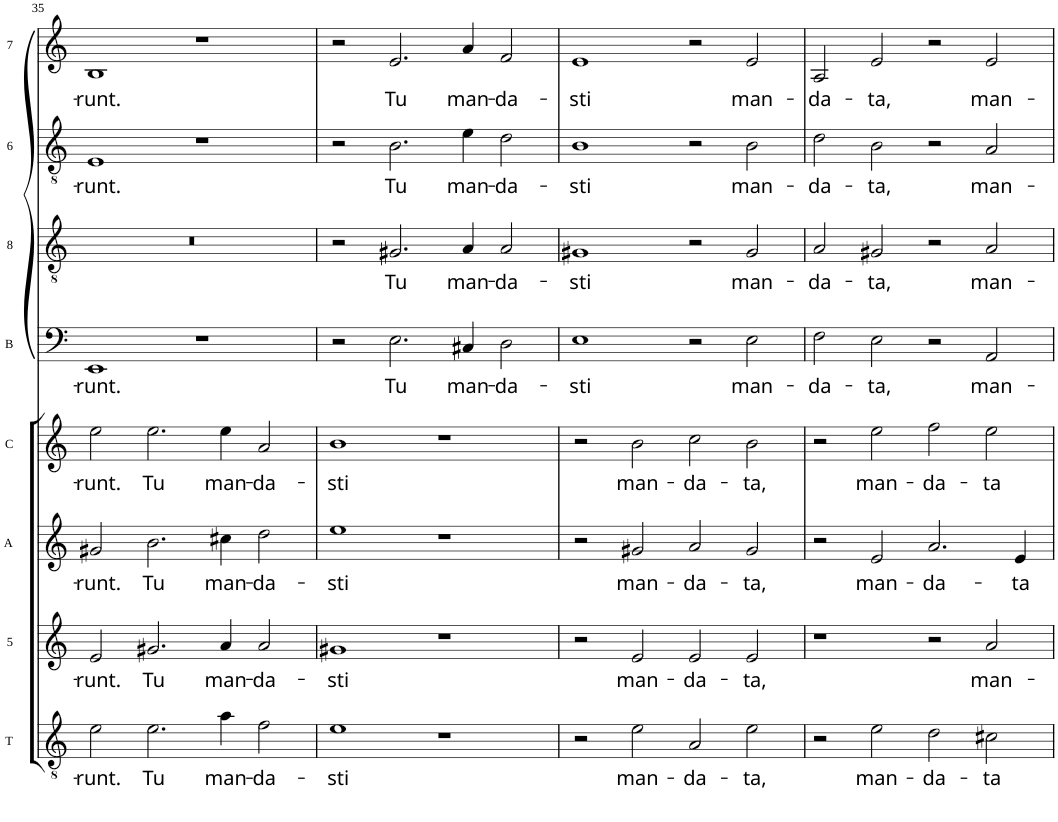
**kern	**text	**kern	**text	**kern	**text	**kern	**text	**kern	**text	**kern	**text	**kern	**text	**kern	**text
*part8	*part8	*part7	*part7	*part6	*part6	*part5	*part5	*part4	*part4	*part3	*part3	*part2	*part2	*part1	*part1
*staff8	*staff8	*staff7	*staff7	*staff6	*staff6	*staff5	*staff5	*staff4	*staff4	*staff3	*staff3	*staff2	*staff2	*staff1	*staff1
*I"Tenor	*	*I"Quinta	*	*I"Altus	*	*I"Cantus	*	*I"Basis	*	*I"Octava	*	*I"Sexta	*	*I"Septima	*
*I'T	*	*	*	*I'A	*	*I'C	*	*I'B	*	*	*	*	*	*	*
!!LO:PB:g=z
*clefGv2	*	*clefG2	*	*clefG2	*	*clefG2	*	*clefF4	*	*clefGv2	*	*clefGv2	*	*clefG2	*
*k[]	*	*k[]	*	*k[]	*	*k[]	*	*k[]	*	*k[]	*	*k[]	*	*k[]	*
*M4/2	*	*M4/2	*	*M4/2	*	*M4/2	*	*M4/2	*	*M4/2	*	*M4/2	*	*M4/2	*
=35	=35	=35	=35	=35	=35	=35	=35	=35	=35	=35	=35	=35	=35	=35	=35
!	!LO:LY:b	!	!LO:LY:b	!	!LO:LY:b	!	!LO:LY:b	!	!LO:LY:b	!	!	!	!LO:LY:b	!	!LO:LY:b
2e\	-runt.	2e/	-runt.	2g#X/	-runt.	2ee\	-runt.	1EE	-runt.	0r	.	1E	-runt.	1B	-runt.
!	!LO:LY:b	!	!LO:LY:b	!	!LO:LY:b	!	!LO:LY:b	!	!	!	!	!	!	!	!
2.e\	Tu	2.g#X/	Tu	2.b\	Tu	2.ee\	Tu	.	.	.	.	.	.	.	.
.	.	.	.	.	.	.	.	1r	.	.	.	1r	.	1r	.
!	!LO:LY:b	!	!LO:LY:b	!	!LO:LY:b	!	!LO:LY:b	!	!	!	!	!	!	!	!
4a\	man-	4a/	man-	4cc#X\	man-	4ee\	man-	.	.	.	.	.	.	.	.
!	!LO:LY:b	!	!LO:LY:b	!	!LO:LY:b	!	!LO:LY:b	!	!	!	!	!	!	!	!
2f\	-da-	2a/	-da-	2dd\	-da-	2a/	-da-	.	.	.	.	.	.	.	.
=36	=36	=36	=36	=36	=36	=36	=36	=36	=36	=36	=36	=36	=36	=36	=36
!	!LO:LY:b	!	!LO:LY:b	!	!LO:LY:b	!	!LO:LY:b	!	!	!	!	!	!	!	!
1e	-sti	1g#X	-sti	1ee	-sti	1b	-sti	2r	.	2r	.	2r	.	2r	.
!	!	!	!	!	!	!	!	!	!LO:LY:b	!	!LO:LY:b	!	!LO:LY:b	!	!LO:LY:b
.	.	.	.	.	.	.	.	2.E\	Tu	2.G#X/	Tu	2.B\	Tu	2.e/	Tu
1r	.	1r	.	1r	.	1r	.	.	.	.	.	.	.	.	.
!	!	!	!	!	!	!	!	!	!LO:LY:b	!	!LO:LY:b	!	!LO:LY:b	!	!LO:LY:b
.	.	.	.	.	.	.	.	4C#X/	man-	4A/	man-	4e\	man-	4a/	man-
!	!	!	!	!	!	!	!	!	!LO:LY:b	!	!LO:LY:b	!	!LO:LY:b	!	!LO:LY:b
.	.	.	.	.	.	.	.	2D\	-da-	2A/	-da-	2d\	-da-	2f/	-da-
=37	=37	=37	=37	=37	=37	=37	=37	=37	=37	=37	=37	=37	=37	=37	=37
!	!	!	!	!	!	!	!	!	!LO:LY:b	!	!LO:LY:b	!	!LO:LY:b	!	!LO:LY:b
2r	.	2r	.	2r	.	2r	.	1E	-sti	1G#X	-sti	1B	-sti	1e	-sti
!	!LO:LY:b	!	!LO:LY:b	!	!LO:LY:b	!	!LO:LY:b	!	!	!	!	!	!	!	!
2e\	man-	2e/	man-	2g#X/	man-	2b\	man-	.	.	.	.	.	.	.	.
!	!LO:LY:b	!	!LO:LY:b	!	!LO:LY:b	!	!LO:LY:b	!	!	!	!	!	!	!	!
2A/	-da-	2e/	-da-	2a/	-da-	2cc\	-da-	2r	.	2r	.	2r	.	2r	.
!	!LO:LY:b	!	!LO:LY:b	!	!LO:LY:b	!	!LO:LY:b	!	!LO:LY:b	!	!LO:LY:b	!	!LO:LY:b	!	!LO:LY:b
2e\	-ta,	2e/	-ta,	2g#/	-ta,	2b\	-ta,	2E\	man-	2G#/	man-	2B\	man-	2e/	man-
=38	=38	=38	=38	=38	=38	=38	=38	=38	=38	=38	=38	=38	=38	=38	=38
!	!	!	!	!	!	!	!	!	!LO:LY:b	!	!LO:LY:b	!	!LO:LY:b	!	!LO:LY:b
2r	.	1r	.	2r	.	2r	.	2F\	-da-	2A/	-da-	2d\	-da-	2A/	-da-
!	!LO:LY:b	!	!	!	!LO:LY:b	!	!LO:LY:b	!	!LO:LY:b	!	!LO:LY:b	!	!LO:LY:b	!	!LO:LY:b
2e\	man-	.	.	2e/	man-	2ee\	man-	2E\	-ta,	2G#X/	-ta,	2B\	-ta,	2e/	-ta,
!	!LO:LY:b	!	!	!	!LO:LY:b	!	!LO:LY:b	!	!	!	!	!	!	!	!
2d\	-da-	2r	.	2.a/	-da-	2ff\	-da-	2r	.	2r	.	2r	.	2r	.
!	!LO:LY:b	!	!LO:LY:b	!	!	!	!LO:LY:b	!	!LO:LY:b	!	!LO:LY:b	!	!LO:LY:b	!	!LO:LY:b
2c#X\	-ta	2a/	man-	.	.	2ee\	-ta	2AA/	man-	2A/	man-	2A/	man-	2e/	man-
!	!	!	!	!	!LO:LY:b	!	!	!	!	!	!	!	!	!	!
.	.	.	.	4e/	-ta	.	.	.	.	.	.	.	.	.	.
=	=	=	=	=	=	=	=	=	=	=	=	=	=	=	=
*-	*-	*-	*-	*-	*-	*-	*-	*-	*-	*-	*-	*-	*-	*-	*-
